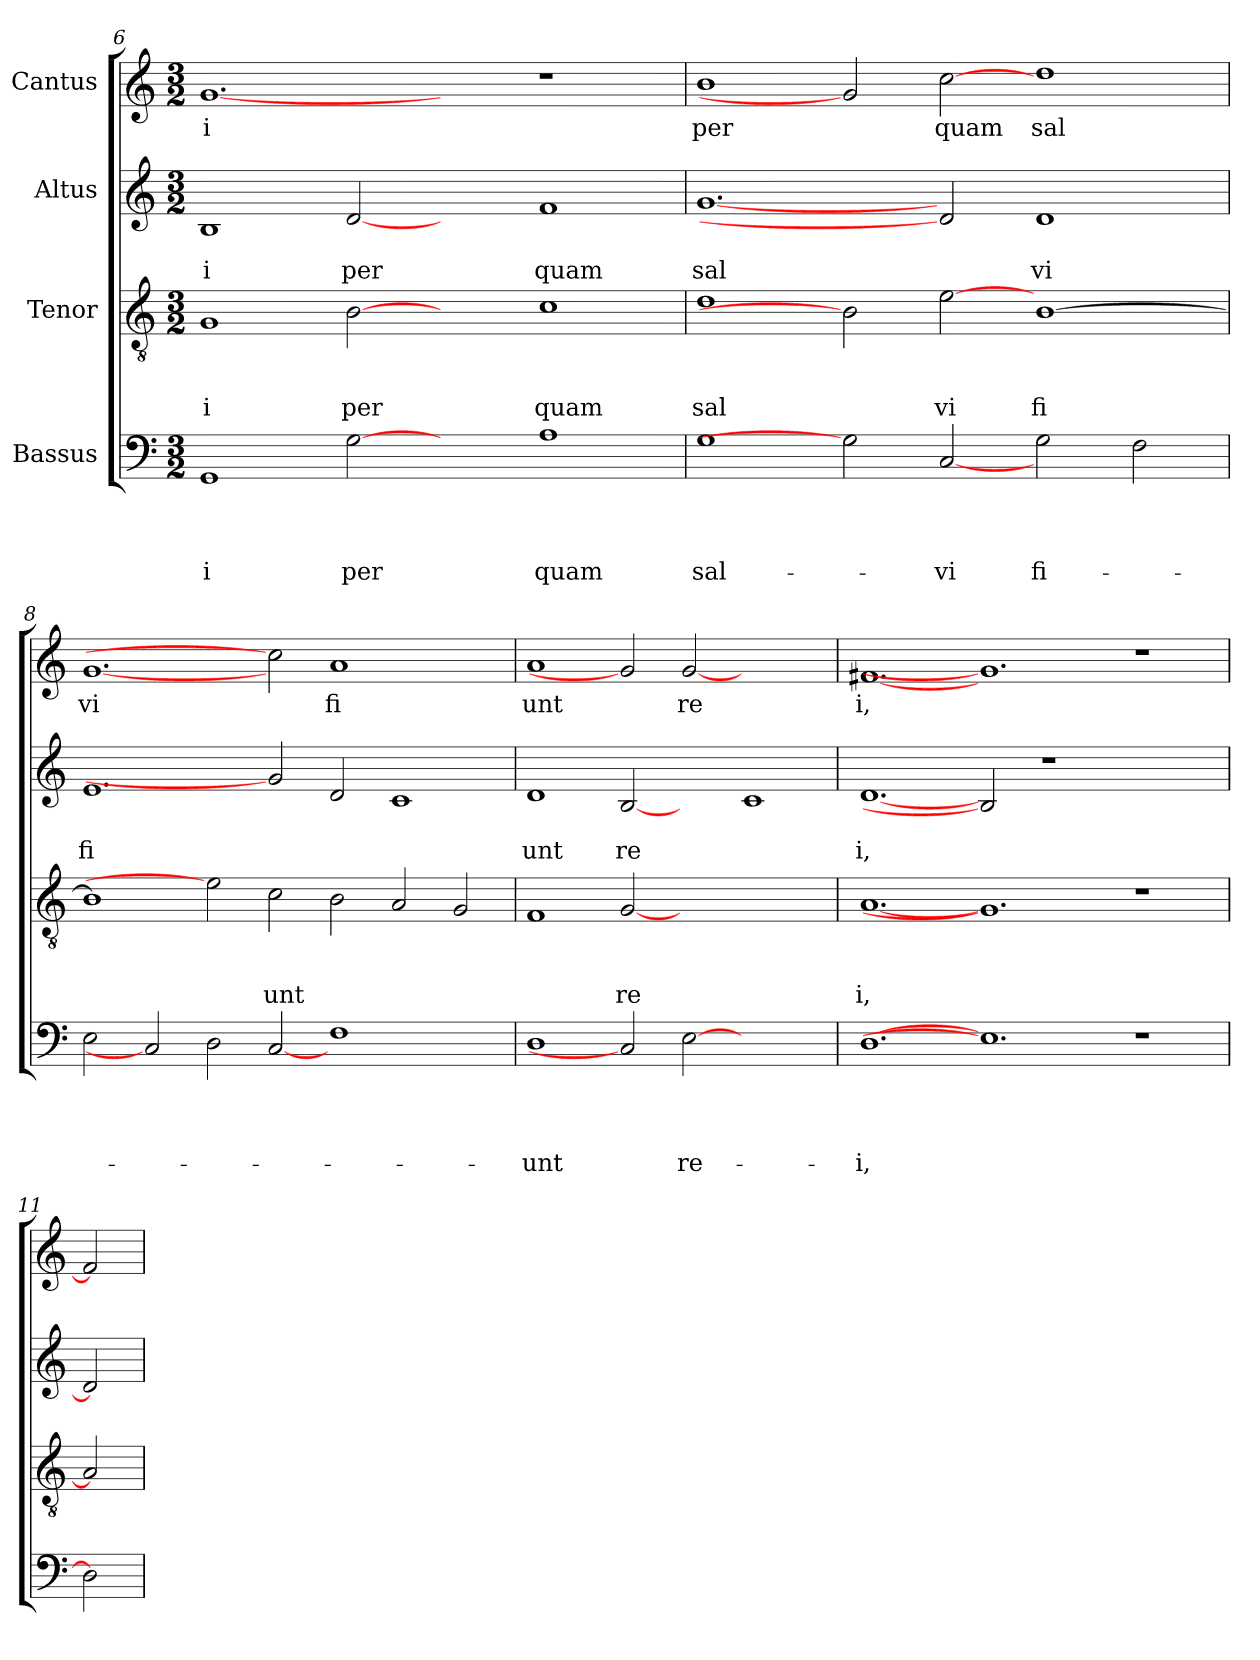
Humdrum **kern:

**kern	**text	**text	**text	**text	**kern	**text	**text	**text	**kern	**text	**text	**kern	**text
*part4	*part4	*part4	*part4	*part4	*part3	*part3	*part3	*part3	*part2	*part2	*part2	*part1	*part1
*staff4	*staff4	*staff4	*staff4	*staff4	*staff3	*staff3	*staff3	*staff3	*staff2	*staff2	*staff2	*staff1	*staff1
*I"Bassus	*	*	*	*	*I"Tenor	*	*	*	*I"Altus	*	*	*I"Cantus	*
!!LO:LB:g=z
*clefF4	*	*	*	*	*clefGv2	*	*	*	*clefG2	*	*	*clefG2	*
*k[]	*	*	*	*	*k[]	*	*	*	*k[]	*	*	*k[]	*
*C:	*	*	*	*	*C:	*	*	*	*C:	*	*	*C:	*
*M3/2	*	*	*	*	*M3/2	*	*	*	*M3/2	*	*	*M3/2	*
=6	=6	=6	=6	=6	=6	=6	=6	=6	=6	=6	=6	=6	=6
!	!	!	!	!LO:LY:b	!	!	!	!LO:LY:b	!	!	!LO:LY:b	!	!LO:LY:b
1GG	.	.	.	-i	1G	.	.	i	1B	.	-i	[1.g	i
!	!	!	!	!LO:LY:b	!	!	!	!LO:LY:b	!	!	!LO:LY:b	!	!
[2G	.	.	.	per	[2B	.	.	per	[2d	.	per	.	.
2ryy	.	.	.	.	2ryy	.	.	.	2ryy	.	.	2ryy	.
!	!	!	!	!LO:LY:b	!	!	!	!LO:LY:b	!	!	!LO:LY:b	!	!
1A	.	.	.	quam	1c	.	.	quam	1f	.	quam	1r	.
=7	=7	=7	=7	=7	=7	=7	=7	=7	=7	=7	=7	=7	=7
!	!	!	!	!LO:LY:b	!	!	!	!LO:LY:b	!	!	!LO:LY:b	!	!LO:LY:b
1G	.	.	.	sal-	1d	.	.	sal	[1.g	.	sal	1b	per
2G]	.	.	.	.	2B]	.	.	.	.	.	.	2g]	.
!	!	!	!	!LO:LY:b	!	!	!	!LO:LY:b	!	!	!	!	!LO:LY:b
[2C	.	.	.	-vi	[2e	.	.	vi	2d]	.	.	[2cc	quam
!	!	!	!	!LO:LY:b	!	!	!	!LO:LY:b	!	!	!LO:LY:b	!	!LO:LY:b
2G\	.	.	.	fi-	[>1B	.	.	fi	1d	.	vi	1dd	sal
2F\	.	.	.	.	.	.	.	.	.	.	.	.	.
=8	=8	=8	=8	=8	=8	=8	=8	=8	=8	=8	=8	=8	=8
!	!	!	!	!	!	!	!	!	!	!	!LO:LY:b	!	!LO:LY:b
2E\	.	.	.	.	1B]	.	.	.	1.e	.	fi	[1.g	vi
2C]	.	.	.	.	.	.	.	.	.	.	.	.	.
2D\	.	.	.	.	2e]	.	.	.	.	.	.	.	.
!	!	!	!	!	!	!	!	!LO:LY:b	!	!	!	!	!
[2C	.	.	.	.	2c\	.	.	unt	2g]	.	.	2cc]	.
!	!	!	!	!	!	!	!	!	!	!	!	!	!LO:LY:b
1F	.	.	.	.	2B\	.	.	.	2d/	.	.	1a	fi
.	.	.	.	.	2A/	.	.	.	1c	.	.	.	.
2ryy	.	.	.	.	2G/	.	.	.	.	.	.	2ryy	.
=9	=9	=9	=9	=9	=9	=9	=9	=9	=9	=9	=9	=9	=9
!	!	!	!	!LO:LY:b	!	!	!	!	!	!	!LO:LY:b	!	!LO:LY:b
1D	.	.	.	-unt	1F	.	.	.	1d	.	unt	1a	unt
!	!	!	!	!	!	!	!	!LO:LY:b	!	!	!LO:LY:b	!	!
2C]	.	.	.	.	[2G	.	.	re	[2B	.	re	2g]	.
!	!	!	!	!LO:LY:b	!	!	!	!	!	!	!	!	!LO:LY:b
[2E	.	.	.	re-	1.ryy	.	.	.	2ryy	.	.	[2g	re
1ryy	.	.	.	.	.	.	.	.	1c	.	.	1ryy	.
=10	=10	=10	=10	=10	=10	=10	=10	=10	=10	=10	=10	=10	=10
!	!	!	!	!LO:LY:b	!	!	!	!LO:LY:b	!	!	!LO:LY:b	!	!LO:LY:b
[1.D	.	.	.	-i,	[1.A	.	.	i,	[1.d	.	i,	[1.f#X	i,
1.E]	.	.	.	.	1.G]	.	.	.	2B]	.	.	1.g]	.
.	.	.	.	.	.	.	.	.	1r	.	.	.	.
1r	.	.	.	.	1r	.	.	.	1ryy	.	.	1r	.
=11	=11	=11	=11	=11	=11	=11	=11	=11	=11	=11	=11	=11	=11
2D]	.	.	.	.	2A]	.	.	.	2d]	.	.	2f#]	.
=	=	=	=	=	=	=	=	=	=	=	=	=	=
*-	*-	*-	*-	*-	*-	*-	*-	*-	*-	*-	*-	*-	*-
